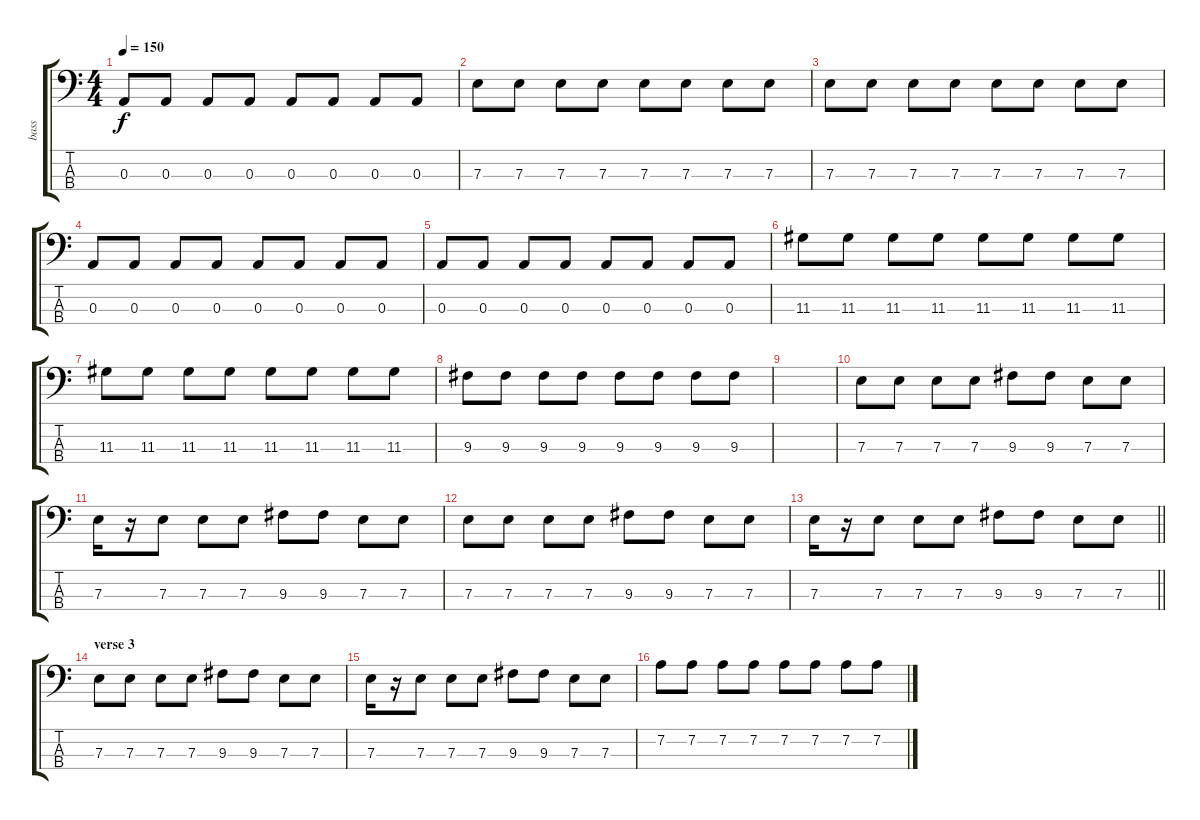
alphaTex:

\track ("bass" "bass") {instrument electricbasspick}
\staff {score tabs}
\tuning (G2 D2 A1 E1) {hide}
\ts (4 4)
\tempo 150
\clef f4
\ks c
0.3.8{dy f} 0.3.8 0.3.8 0.3.8 0.3.8 0.3.8 0.3.8 0.3.8 |
7.3.8 7.3.8 7.3.8 7.3.8 7.3.8 7.3.8 7.3.8 7.3.8 |
7.3.8 7.3.8 7.3.8 7.3.8 7.3.8 7.3.8 7.3.8 7.3.8 |
0.3.8 0.3.8 0.3.8 0.3.8 0.3.8 0.3.8 0.3.8 0.3.8 |
0.3.8 0.3.8 0.3.8 0.3.8 0.3.8 0.3.8 0.3.8 0.3.8 |
11.3.8 11.3.8 11.3.8 11.3.8 11.3.8 11.3.8 11.3.8 11.3.8 |
11.3.8 11.3.8 11.3.8 11.3.8 11.3.8 11.3.8 11.3.8 11.3.8 |
9.3.8 9.3.8 9.3.8 9.3.8 9.3.8 9.3.8 9.3.8 9.3.8 |
|
7.3.8{volume 8 instrument electricbasspick} 7.3.8 7.3.8 7.3.8 9.3.8 9.3.8 7.3.8 7.3.8 |
7.3.16 r.16 7.3.8 7.3.8 7.3.8 9.3.8 9.3.8 7.3.8 7.3.8 |
7.3.8 7.3.8 7.3.8 7.3.8 9.3.8 9.3.8 7.3.8 7.3.8 |
\barLineRight lightlight
7.3.16 r.16 7.3.8 7.3.8 7.3.8 9.3.8 9.3.8 7.3.8 7.3.8 |
\section ("" "verse 3")
7.3.8 7.3.8 7.3.8 7.3.8 9.3.8 9.3.8 7.3.8 7.3.8 |
7.3.16 r.16 7.3.8 7.3.8 7.3.8 9.3.8 9.3.8 7.3.8 7.3.8 |
7.2.8 7.2.8 7.2.8 7.2.8 7.2.8 7.2.8 7.2.8 7.2.8
